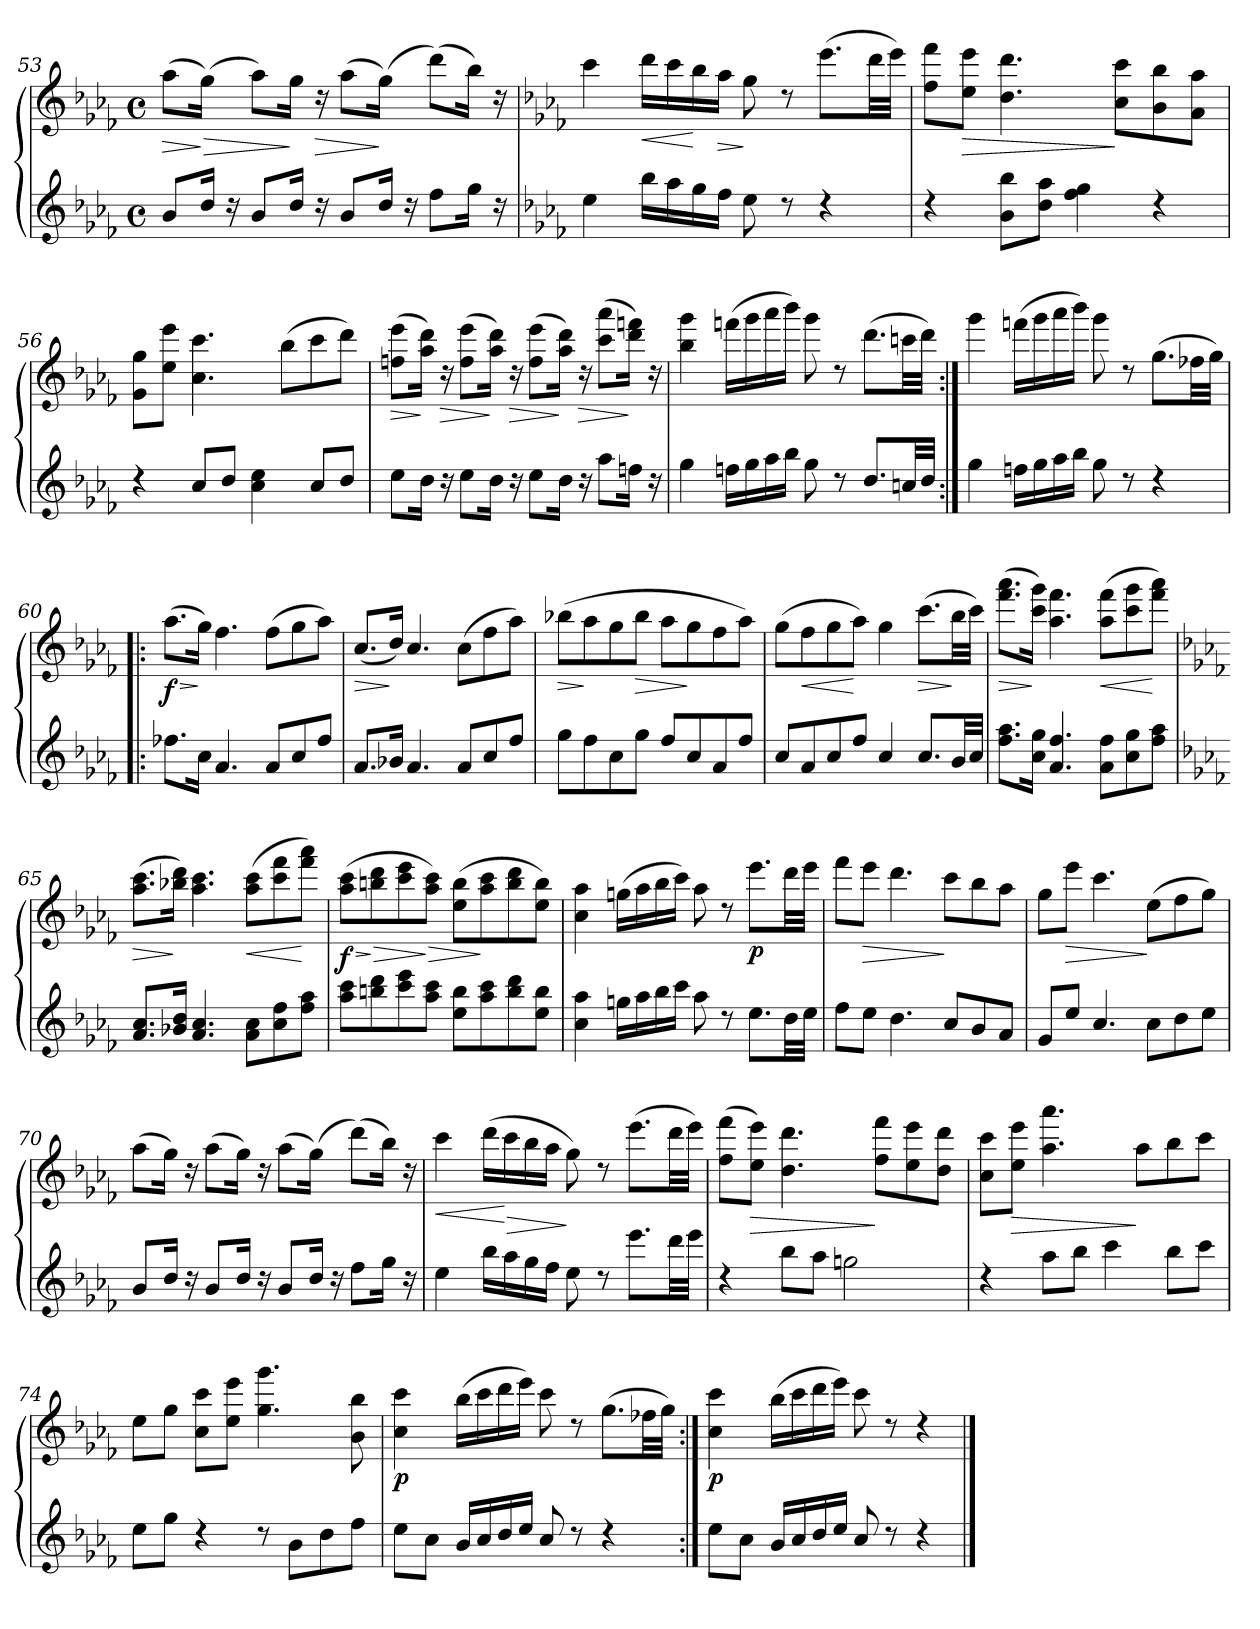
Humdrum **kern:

**kern	**kern	**dynam
*part1	*part1	*part1
*staff2	*staff1	*staff1/2
*clefG3	*clefG3	*
*k[b-e-a-d-]	*k[b-e-a-d-]	*
*M4/4	*M4/4	*
*met(c)	*met(c)	*
=53	=53	=53
!	!	!LO:HP:b
8g/L	(>8ff\L	>
!	!	!LO:HP:n=1:b
16b-/Jk	(<16ee-\Jk)	] >
16ra	16ryy	.
8g/L	8ff\L)	.
16b-/Jk	16ee-\Jk	]
!	!	!LO:HP:b
16ra	16ra	>
8g/L	(>8ff\L	.
16b-/Jk	(<16ee-\Jk)	]
16ra	16ryy	.
8dd-\L	(>8bb-\L)	.
16ee-\Jk	16gg\Jk)	.
16ra	16ra	.
!!LO:PB:g=z
=54	=54	=54
*k[b-e-a-d-]	*k[b-e-a-d-]	*
4cc\	4aa-\	.
!	!	!LO:HP:b
16gg\LL	16bb-\LL	<
16ff\	16aa-\	.
16ee-\	16gg\	[
!	!	!LO:HP:b
16dd-\JJ	16ff\JJ	>
8cc\	8ee-\	]
8rb	8rb	.
4rb	(>8.ccc\L	.
.	32bb-\LL	.
.	32ccc\JJJ)	.
=55	=55	=55
4rb	8dd-\ 8ddd-\L	.
!	!	!LO:HP:b
.	8cc\ 8ccc\J	>
8g\ 8gg\L	4.b-\ 4.bb-\	.
8b-\ 8ff\J	.	.
4dd-\ 4ee-\	.	.
.	8a-\ 8aa-\L	]
4rb	8g\ 8gg\	.
.	8f\ 8ff\J	.
=56	=56	=56
4rb	8e-\ 8ee-\L	.
.	8cc\ 8ccc\J	.
8a-/L	4.a-\ 4.aa-\	.
8b-/J	.	.
4a-\ 4cc\	.	.
.	(>8gg\L	.
8a-/L	8aa-\	.
8b-/J	8bb-\J)	.
!!LO:LB:g=z
=57	=57	=57
!	!	!LO:HP:b
8cc\L	(>8ddn\ 8ccc\L	>
16b-\Jk	16ff\ 16bb-\Jk)	]
!	!	!LO:HP:b
16ra	16ra	>
8cc\L	(>8dd\ 8ccc\L	.
16b-\Jk	16ff\ 16bb-\Jk)	]
!	!	!LO:HP:b
16ra	16ra	>
8cc\L	(>8dd\ 8ccc\L	.
16b-\Jk	16ff\ 16bb-\Jk)	]
!	!	!LO:HP:b
16ra	16ra	>
8ff\L	(>8aa-\ 8fff\L	.
16ddn\Jk	16bb-\ 16dddn\Jk)	]
16ra	16ra	.
=58	=58	=58
4ee-\	4gg\ 4eee-\	.
16ddn\LL	(>16dddn\LL	.
16ee-\	16eee-\	.
16ff\	16fff\	.
16gg\JJ	16ggg\JJ)	.
8ee-\	8eee-\	.
8rb	8rb	.
8.b-/L	(>8.bb-\L	.
32an/LL	32aan\LL	.
32b-/JJJ	32bb-\JJJ)	.
!!LO:LB:g=z
=59:|!	=59:|!	=59:|!
4ee-\	4eee-\	.
16ddn\LL	(>16dddn\LL	.
16ee-\	16eee-\	.
16ff\	16fff\	.
16gg\JJ	16ggg\JJ)	.
8ee-\	8eee-\	.
8rb	8rb	.
4rb	(>8.ee-\L	.
.	32dd-X\LL	.
.	32ee-\JJJ)	.
=60!|:	=60!|:	=60!|:
!	!	!LO:HP:b
!	!	!LO:DY:n=1:b
8.dd-X\L	(>8.ff\L	> f
16a-\Jk	16ee-\Jk)	]
4.f/	4.dd-\	.
8f/L	(>8dd-\L	.
8a-/	8ee-\	.
8dd-/J	8ff\J)	.
=61	=61	=61
!	!	!LO:HP:b
8.f/L	(<8.a-/L	>
16g-X/Jk	16b-/Jk)	]
4.f/	4.a-/	.
8f/L	(>8a-\L	.
8a-/	8dd-\	.
8dd-/J	8ff\J)	.
!!LO:LB:g=z
=62	=62	=62
!	!	!LO:HP:b
8ee-\L	(>8gg-X\L	>
8dd-\	8ff\	]
8a-\	8ee-\	.
!	!	!LO:HP:b
8ee-\J	8gg-\J	>
8dd-/L	8ff\L	.
8a-/	8ee-\	]
8f/	8dd-\	.
8dd-/J	8ff\J)	.
=63	=63	=63
8a-/L	(>8ee-\L	.
!	!	!LO:HP:b
8f/	8dd-\	<
8a-/	8ee-\	.
8dd-/J	8ff\J)	[
4a-/	4ee-\	.
!	!	!LO:HP:b
8.a-/L	(>8.aa-\L	>
32g/LL	32gg\LL	]
32a-/JJJ	32aa-\JJJ)	.
=64	=64	=64
!	!	!LO:HP:b
8.dd-\ 8.ff\L	(>8.ddd-\ 8.fff\L	>
16a-\ 16ee-\Jk	16aa-\ 16eee-\Jk)	]
4.f/ 4.dd-/	4.ff\ 4.ddd-\	.
!	!	!LO:HP:b
8f\ 8dd-\L	(>8ff\ 8ddd-\L	<
8a-\ 8ee-\	8aa-\ 8eee-\	.
8dd-\ 8ff\J	8ddd-\ 8fff\J)	[
!!LO:PB:g=z
=65	=65	=65
*k[b-e-a-d-]	*k[b-e-a-d-]	*
!	!	!LO:HP:b
8.f/ 8.a-/L	(>8.ff\ 8.aa-\L	>
16g-X/ 16b-/Jk	16gg-X\ 16bb-\Jk)	]
4.f/ 4.a-/	4.ff\ 4.aa-\	.
!	!	!LO:HP:b
8f\ 8a-\L	(>8ff\ 8aa-\L	<
8a-\ 8dd-\	8aa-\ 8ddd-\	.
8dd-\ 8ff\J	8ddd-\ 8fff\J)	[
=66	=66	=66
!	!	!LO:HP:b
!	!	!LO:DY:n=1:b
8ff\ 8aa-\L	(>8ff\ 8aa-\L	> f
!	!	!LO:HP:n=1:b
8ggn\ 8bb-\	8ggn\ 8bb-\	] >
8aa-\ 8ccc\	8aa-\ 8ccc\	.
!	!	!LO:HP:n=1:b
8ff\ 8aa-\J	8ff\ 8aa-\J)	] >
8cc\ 8gg\L	(>8cc\ 8gg\L	.
8ff\ 8aa-\	8ff\ 8aa-\	]
8gg\ 8bb-\	8gg\ 8bb-\	.
8cc\ 8gg\J	8cc\ 8gg\J)	.
=67	=67	=67
4a-\ 4ff\	4a-\ 4ff\	.
16een\LL	(>16een\LL	.
16ff\	16ff\	.
16gg\	16gg\	.
16aa-\JJ	16aa-\JJ)	.
8ff\	8ff\	.
8rb	8rb	.
!	!	!LO:DY:b
8.cc\L	8.ccc\L	p
32b-\LL	32bb-\LL	.
32cc\JJJ	32ccc\JJJ	.
!!LO:LB:g=z
=68	=68	=68
8dd-\L	8ddd-\L	.
!	!	!LO:HP:b
8cc\J	8ccc\J	>
4.b-\	4.bb-\	.
8a-/L	8aa-\L	]
8g/	8gg\	.
8f/J	8ff\J	.
=69	=69	=69
8e-/L	8ee-\L	.
!	!	!LO:HP:b
8cc/J	8ccc\J	>
4.a-/	4.aa-\	.
8a-\L	(>8cc\L	]
8b-\	8dd-\	.
8cc\J	8ee-\J)	.
=70	=70	=70
8g/L	(>8ff\L	.
16b-/Jk	16ee-\Jk)	.
16ra	16ra	.
8g/L	(>8ff\L	.
16b-/Jk	16ee-\Jk)	.
16ra	16ra	.
8g/L	(>8ff\L	.
16b-/Jk	(<16ee-\Jk)	.
16ra	16ryy	.
8dd-\L	(>8bb-\L)	.
16ee-\Jk	16gg\Jk)	.
16ra	16ra	.
!!LO:LB:g=z
=71	=71	=71
!	!	!LO:HP:b
4cc\	4aa-\	<
16gg\LL	(>16bb-\LL	.
!	!	!LO:HP:n=1:b
16ff\	16aa-\	[ >
16ee-\	16gg\	.
16dd-\JJ	16ff\JJ	.
8cc\	8ee-\)	]
8rb	8rb	.
8.ccc\L	(>8.ccc\L	.
32bb-\LL	32bb-\LL	.
32ccc\JJJ	32ccc\JJJ)	.
=72	=72	=72
4rb	(<8dd-\ 8ddd-\L	.
!	!	!LO:HP:b
.	8cc\ 8ccc\J)	>
8gg\L	4.b-\ 4.bb-\	.
8ff\J	.	.
2een\	.	.
.	8dd-\ 8ddd-\L	]
.	8cc\ 8ccc\	.
.	8b-\ 8bb-\J	.
=73	=73	=73
4rb	8a-\ 8aa-\L	.
!	!	!LO:HP:b
.	8cc\ 8ccc\J	>
8ff\L	4.ff\ 4.fff\	.
8gg\J	.	.
4aa-\	.	.
.	8ff\L	]
8gg\L	8gg\	.
8aa-\J	8aa-\J	.
!!LO:LB:g=z
=74	=74	=74
8cc\L	8cc\L	.
8ee-\J	8ee-\J	.
4rb	8a-\ 8aa-\L	.
.	8cc\ 8ccc\J	.
8rb	4.ee-\ 4.eee-\	.
8g\L	.	.
8b-\	.	.
8dd-\J	8g\ 8gg\	.
=75	=75	=75
!	!	!LO:DY:b
8cc\L	4a-\ 4aa-\	p
8a-\J	.	.
16g/LL	(>16gg\LL	.
16a-/	16aa-\	.
16b-/	16bb-\	.
16cc/JJ	16ccc\JJ)	.
8a-/	8aa-\	.
8rb	8rb	.
4rb	(>8.ee-\L	.
.	32dd-X\KK	.
.	32ee-\Jkk)	.
=76:|!	=76:|!	=76:|!
!	!	!LO:DY:b
8cc\L	4a-\ 4aa-\	p
8a-\J	.	.
16g/LL	(>16gg\LL	.
16a-/	16aa-\	.
16b-/	16bb-\	.
16cc/JJ	16ccc\JJ)	.
8a-/	8aa-\	.
8rb	8rb	.
4rb	4rb	.
==	==	==
*-	*-	*-
